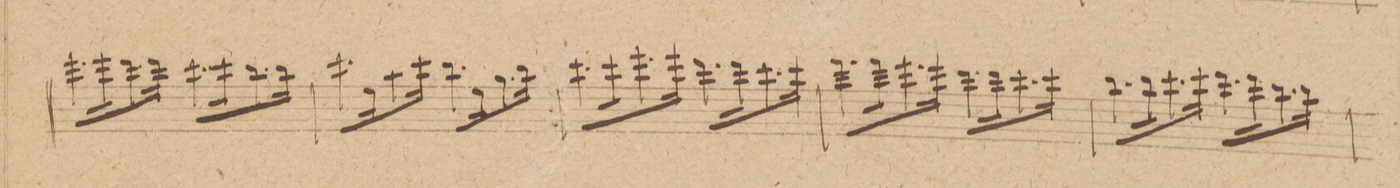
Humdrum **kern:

**kern	**dynam
*I"Violino. 1mo	*
*clefG2	*
*k[f#c#g#]	*
*met(c)	*
*M4/4	*
8.eee\L	.
16eee\K	.
8.ddd\	.
16ddd\Jk	.
8.ccc#\L	.
16ccc#\K	.
8.bb\	.
16bb\Jk	.
=37	=37
8.ccc#\L	.
16ee\K	.
8.aa\	.
16ccc#\Jk	.
8.bb\L	.
16ee\K	.
8.gg#\	.
16bb\Jk	.
=38	=38
8.ccc#\L	.
16ccc#\K	.
8.eee\	.
16eee\Jk	.
8.ddd\L	.
16ddd\K	.
8.ccc#\	.
16ccc#\Jk	.
=39	=39
8.fff#\L	.
16fff#\K	.
8.eee\	.
16eee\Jk	.
8.ddd\L	.
16ddd\K	.
8.ccc#\	.
16ccc#\Jk	.
=40	=40
8.bb\L	.
16bb\K	.
8.ccc#\	.
16ccc#\Jk	.
8.ddd\L	.
16ddd\K	.
8.bb\	.
16bb\Jk	.
=41	=41
*-	*-
